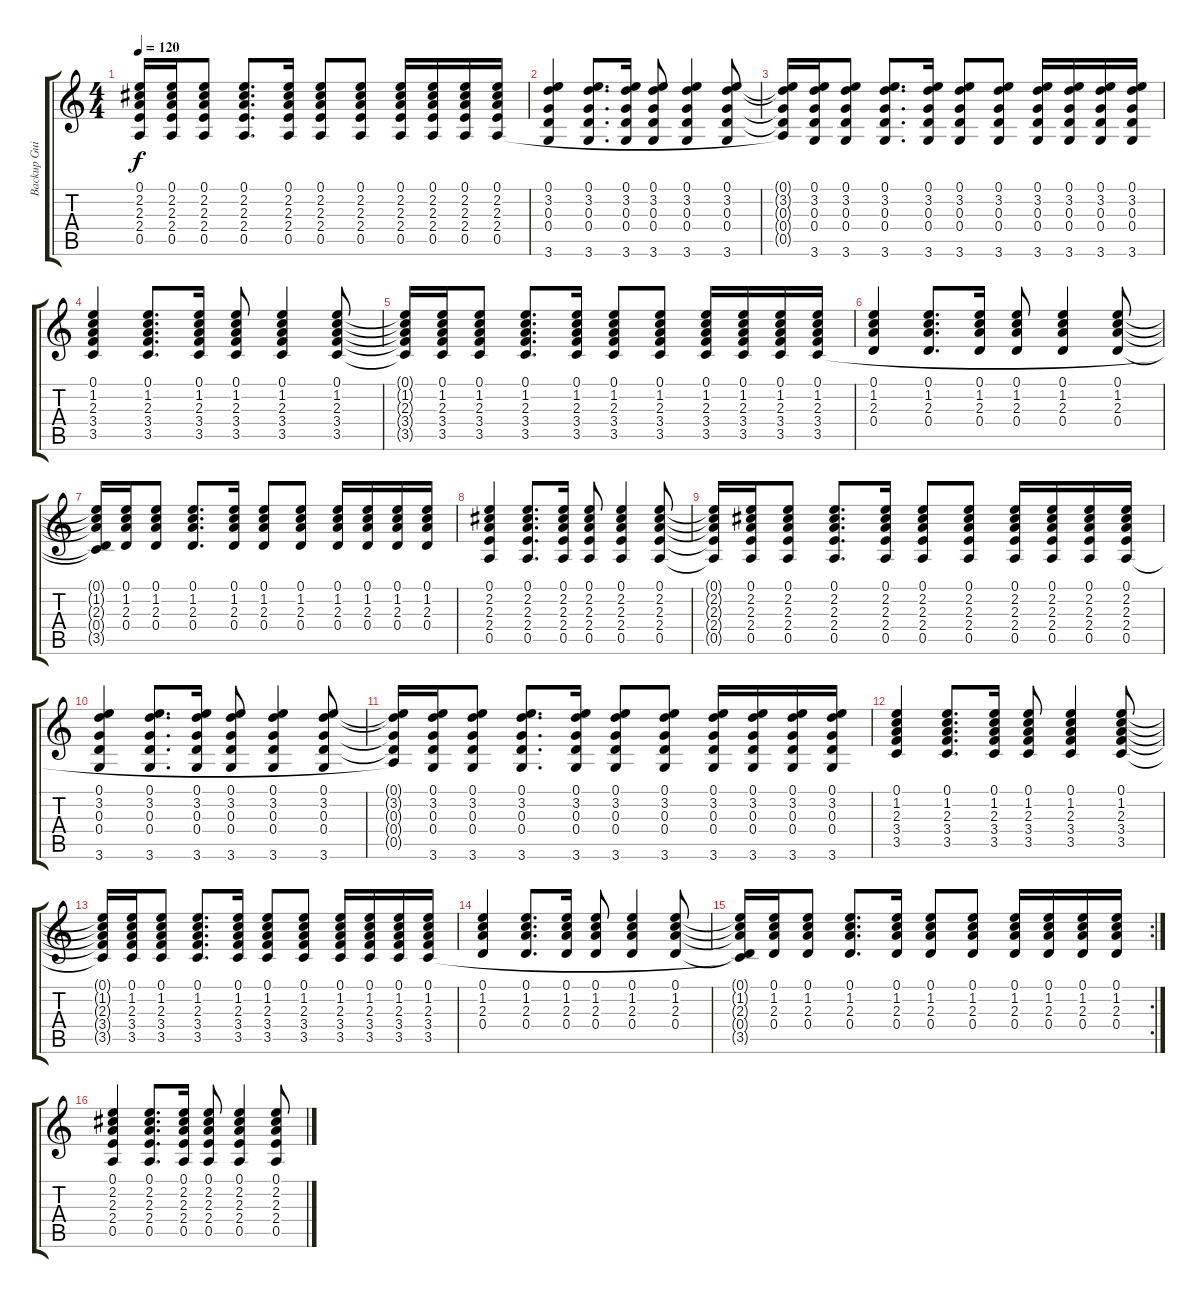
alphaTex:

\track ("Backup Guitar" "Backup Gui") {instrument overdrivenguitar}
\staff {score tabs}
\tuning (E4 B3 G3 D3 A2 E2) {hide}
\ts (4 4)
\tempo 120
\clef g2
\ks c
(0.1{t} 2.2{t} 2.3{t} 2.4{t} 0.5{t}).16{dy f} (0.1 2.2 2.3 2.4 0.5).16 (0.1 2.2 2.3 2.4 0.5).8 (0.1 2.2 2.3 2.4 0.5).8{d} (0.1 2.2 2.3 2.4 0.5).16 (0.1 2.2 2.3 2.4 0.5).8 (0.1 2.2 2.3 2.4 0.5).8 (0.1 2.2 2.3 2.4 0.5).16 (0.1 2.2 2.3 2.4 0.5).16 (0.1 2.2 2.3 2.4 0.5).16 (0.1 2.2 2.3 2.4 0.5).16 |
(0.1 3.2 0.3 0.4 3.6).4 (0.1 3.2 0.3 0.4 3.6).8{d} (0.1 3.2 0.3 0.4 3.6).16 (0.1 3.2 0.3 0.4 3.6).8 (0.1 3.2 0.3 0.4 3.6).4 (0.1 3.2 0.3 0.4 3.6).8 |
(0.1{t} 3.2{t} 0.3{t} 0.4{t} 0.5{t}).16 (0.1 3.2 0.3 0.4 3.6).16 (0.1 3.2 0.3 0.4 3.6).8 (0.1 3.2 0.3 0.4 3.6).8{d} (0.1 3.2 0.3 0.4 3.6).16 (0.1 3.2 0.3 0.4 3.6).8 (0.1 3.2 0.3 0.4 3.6).8 (0.1 3.2 0.3 0.4 3.6).16 (0.1 3.2 0.3 0.4 3.6).16 (0.1 3.2 0.3 0.4 3.6).16 (0.1 3.2 0.3 0.4 3.6).16 |
(0.1 1.2 2.3 3.4 3.5).4 (0.1 1.2 2.3 3.4 3.5).8{d} (0.1 1.2 2.3 3.4 3.5).16 (0.1 1.2 2.3 3.4 3.5).8 (0.1 1.2 2.3 3.4 3.5).4 (0.1 1.2 2.3 3.4 3.5).8 |
(0.1{t} 1.2{t} 2.3{t} 3.4{t} 3.5{t}).16 (0.1 1.2 2.3 3.4 3.5).16 (0.1 1.2 2.3 3.4 3.5).8 (0.1 1.2 2.3 3.4 3.5).8{d} (0.1 1.2 2.3 3.4 3.5).16 (0.1 1.2 2.3 3.4 3.5).8 (0.1 1.2 2.3 3.4 3.5).8 (0.1 1.2 2.3 3.4 3.5).16 (0.1 1.2 2.3 3.4 3.5).16 (0.1 1.2 2.3 3.4 3.5).16 (0.1 1.2 2.3 3.4 3.5).16 |
(0.1 1.2 2.3 0.4).4 (0.1 1.2 2.3 0.4).8{d} (0.1 1.2 2.3 0.4).16 (0.1 1.2 2.3 0.4).8 (0.1 1.2 2.3 0.4).4 (0.1 1.2 2.3 0.4).8 |
(0.1{t} 1.2{t} 2.3{t} 0.4{t} 3.5{t}).16 (0.1 1.2 2.3 0.4).16 (0.1 1.2 2.3 0.4).8 (0.1 1.2 2.3 0.4).8{d} (0.1 1.2 2.3 0.4).16 (0.1 1.2 2.3 0.4).8 (0.1 1.2 2.3 0.4).8 (0.1 1.2 2.3 0.4).16 (0.1 1.2 2.3 0.4).16 (0.1 1.2 2.3 0.4).16 (0.1 1.2 2.3 0.4).16 |
(0.1 2.2 2.3 2.4 0.5).4 (0.1 2.2 2.3 2.4 0.5).8{d} (0.1 2.2 2.3 2.4 0.5).16 (0.1 2.2 2.3 2.4 0.5).8 (0.1 2.2 2.3 2.4 0.5).4 (0.1 2.2 2.3 2.4 0.5).8 |
(0.1{t} 2.2{t} 2.3{t} 2.4{t} 0.5{t}).16 (0.1 2.2 2.3 2.4 0.5).16 (0.1 2.2 2.3 2.4 0.5).8 (0.1 2.2 2.3 2.4 0.5).8{d} (0.1 2.2 2.3 2.4 0.5).16 (0.1 2.2 2.3 2.4 0.5).8 (0.1 2.2 2.3 2.4 0.5).8 (0.1 2.2 2.3 2.4 0.5).16 (0.1 2.2 2.3 2.4 0.5).16 (0.1 2.2 2.3 2.4 0.5).16 (0.1 2.2 2.3 2.4 0.5).16 |
(0.1 3.2 0.3 0.4 3.6).4 (0.1 3.2 0.3 0.4 3.6).8{d} (0.1 3.2 0.3 0.4 3.6).16 (0.1 3.2 0.3 0.4 3.6).8 (0.1 3.2 0.3 0.4 3.6).4 (0.1 3.2 0.3 0.4 3.6).8 |
(0.1{t} 3.2{t} 0.3{t} 0.4{t} 0.5{t}).16 (0.1 3.2 0.3 0.4 3.6).16 (0.1 3.2 0.3 0.4 3.6).8 (0.1 3.2 0.3 0.4 3.6).8{d} (0.1 3.2 0.3 0.4 3.6).16 (0.1 3.2 0.3 0.4 3.6).8 (0.1 3.2 0.3 0.4 3.6).8 (0.1 3.2 0.3 0.4 3.6).16 (0.1 3.2 0.3 0.4 3.6).16 (0.1 3.2 0.3 0.4 3.6).16 (0.1 3.2 0.3 0.4 3.6).16 |
(0.1 1.2 2.3 3.4 3.5).4 (0.1 1.2 2.3 3.4 3.5).8{d} (0.1 1.2 2.3 3.4 3.5).16 (0.1 1.2 2.3 3.4 3.5).8 (0.1 1.2 2.3 3.4 3.5).4 (0.1 1.2 2.3 3.4 3.5).8 |
(0.1{t} 1.2{t} 2.3{t} 3.4{t} 3.5{t}).16 (0.1 1.2 2.3 3.4 3.5).16 (0.1 1.2 2.3 3.4 3.5).8 (0.1 1.2 2.3 3.4 3.5).8{d} (0.1 1.2 2.3 3.4 3.5).16 (0.1 1.2 2.3 3.4 3.5).8 (0.1 1.2 2.3 3.4 3.5).8 (0.1 1.2 2.3 3.4 3.5).16 (0.1 1.2 2.3 3.4 3.5).16 (0.1 1.2 2.3 3.4 3.5).16 (0.1 1.2 2.3 3.4 3.5).16 |
(0.1 1.2 2.3 0.4).4 (0.1 1.2 2.3 0.4).8{d} (0.1 1.2 2.3 0.4).16 (0.1 1.2 2.3 0.4).8 (0.1 1.2 2.3 0.4).4 (0.1 1.2 2.3 0.4).8 |
\rc 2
(0.1{t} 1.2{t} 2.3{t} 0.4{t} 3.5{t}).16 (0.1 1.2 2.3 0.4).16 (0.1 1.2 2.3 0.4).8 (0.1 1.2 2.3 0.4).8{d} (0.1 1.2 2.3 0.4).16 (0.1 1.2 2.3 0.4).8 (0.1 1.2 2.3 0.4).8 (0.1 1.2 2.3 0.4).16 (0.1 1.2 2.3 0.4).16 (0.1 1.2 2.3 0.4).16 (0.1 1.2 2.3 0.4).16 |
(0.1 2.2 2.3 2.4 0.5).4 (0.1 2.2 2.3 2.4 0.5).8{d} (0.1 2.2 2.3 2.4 0.5).16 (0.1 2.2 2.3 2.4 0.5).8 (0.1 2.2 2.3 2.4 0.5).4 (0.1 2.2 2.3 2.4 0.5).8
